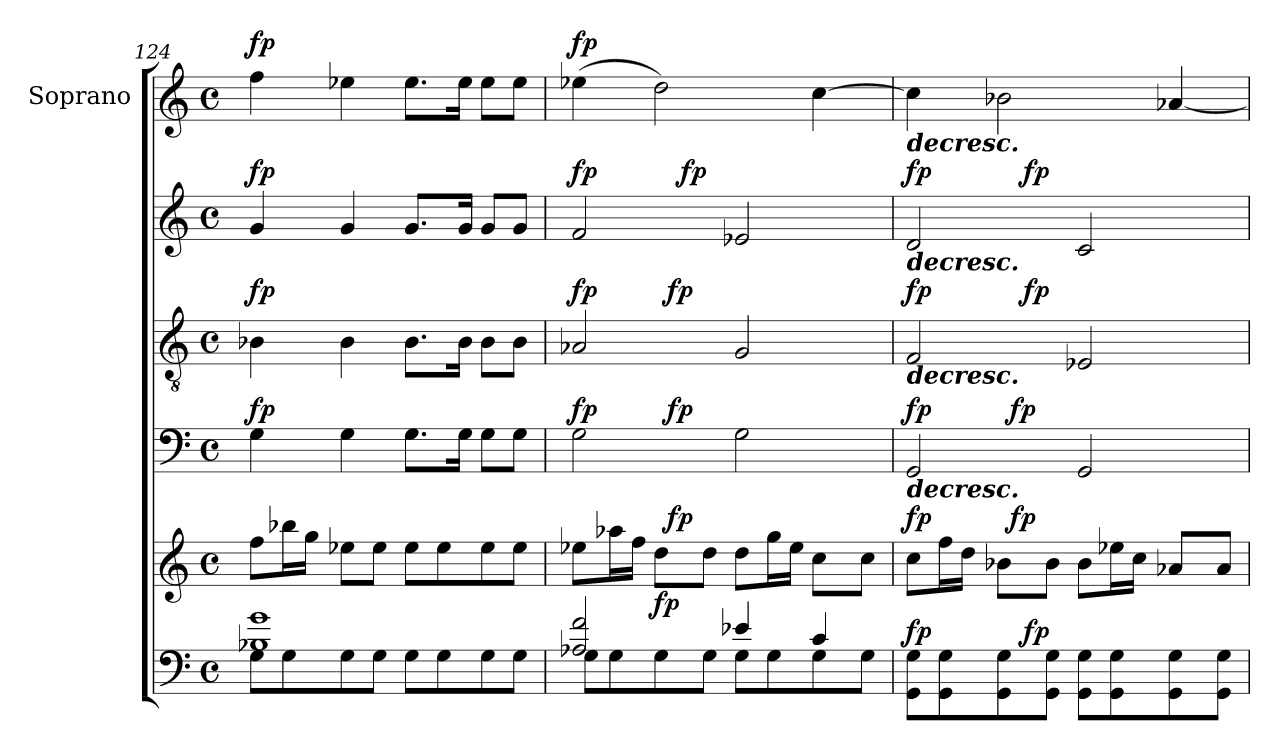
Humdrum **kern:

**kern	**dynam	**kern	**dynam	**kern	**dynam	**kern	**dynam	**kern	**dynam	**kern	**dynam
*part6	*part6	*part5	*part5	*part4	*part4	*part3	*part3	*part2	*part2	*part1	*part1
*staff6	*staff6	*staff5	*staff5	*staff4	*staff4	*staff3	*staff3	*staff2	*staff2	*staff1	*staff1
*	*	*	*	*	*	*	*	*	*	*I"Soprano	*
!!LO:PB:g=z
*clefF4	*	*clefG2	*	*clefF4	*	*clefGv2	*	*clefG2	*	*clefG2	*
*k[]	*	*k[]	*	*k[]	*	*k[]	*	*k[]	*	*k[]	*
*C:	*	*C:	*	*C:	*	*C:	*	*C:	*	*C:	*
*M4/4	*	*M4/4	*	*M4/4	*	*M4/4	*	*M4/4	*	*M4/4	*
*met(c)	*	*met(c)	*	*met(c)	*	*met(c)	*	*met(c)	*	*met(c)	*
=124	=124	=124	=124	=124	=124	=124	=124	=124	=124	=124	=124
*^	*	*	*	*	*	*	*	*	*	*	*
!	!	!	!	!LO:DY:a	!	!	!	!	!	!	!	!
!	!	!	!	!LO:DY:n=1:b	!	!LO:DY:a	!	!LO:DY:a	!	!LO:DY:a	!	!LO:DY:a
1B-X 1g	8G\L	.	8ff\L	fp fp	4G\	fp	4B-X\	fp	4g/	fp	4ff\	fp
.	8G\	.	16bb-X\L	.	.	.	.	.	.	.	.	.
.	.	.	16gg\JJ	.	.	.	.	.	.	.	.	.
.	8G\	.	8ee-X\L	.	4G\	.	4B-\	.	4g/	.	4ee-X\	.
.	8G\J	.	8ee-\J	.	.	.	.	.	.	.	.	.
.	8G\L	.	8ee-\L	.	8.G\L	.	8.B-\L	.	8.g/L	.	8.ee-\L	.
.	8G\	.	8ee-\	.	.	.	.	.	.	.	.	.
.	.	.	.	.	16G\Jk	.	16B-\Jk	.	16g/Jk	.	16ee-\Jk	.
.	8G\	.	8ee-\	.	8G\L	.	8B-\L	.	8g/L	.	8ee-\L	.
.	8G\J	.	8ee-\J	.	8G\J	.	8B-\J	.	8g/J	.	8ee-\J	.
=125	=125	=125	=125	=125	=125	=125	=125	=125	=125	=125	=125	=125
!	!	!	!	!LO:DY:b	!	!	!	!	!	!	!	!
!	!	!	!	!LO:DY:n=1:a	!	!LO:DY:a	!	!LO:DY:a	!	!LO:DY:a	!	!LO:DY:a
*	*	*	*^	*	*^	*	*^	*	*^	*	*	*
2A-X/ 2f/	8G\L	.	8ee-X\L	4ryy	fp fp	2G\	4ryy	fp	2A-X/	4ryy	fp	2f/	4ryy	fp	(>4ee-X\	fp
.	8G\	.	16aa-X\L	.	.	.	.	.	.	.	.	.	.	.	.	.
.	.	.	16ff\JJ	.	.	.	.	.	.	.	.	.	.	.	.	.
!	!	!	!	!	!LO:DY:n=2:b	!	!	!	!	!	!	!	!	!	!	!
.	8G\	.	8dd\L	32ryy	fp	.	32ryy	.	.	32ryy	.	.	16ryy	.	2dd\)	.
!	!	!	!	!	!LO:DY:n=3:a	!	!	!LO:DY:a	!	!	!LO:DY:a	!	!	!	!	!
.	.	.	.	2ryy	fp	.	2ryy	fp	.	2ryy	fp	.	.	.	.	.
!	!	!	!	!	!	!	!	!	!	!	!	!	!	!LO:DY:a	!	!
.	.	.	.	.	.	.	.	.	.	.	.	.	2ryy	fp	.	.
.	8G\J	.	8dd\J	.	.	.	.	.	.	.	.	.	.	.	.	.
4e-X/	8G\L	.	8dd\L	.	.	2G\	.	.	2G/	.	.	2e-X/	.	.	.	.
.	8G\	.	16gg\L	.	.	.	.	.	.	.	.	.	.	.	.	.
.	.	.	16ee-\JJ	.	.	.	.	.	.	.	.	.	.	.	.	.
4c/	8G\	.	8cc\L	.	.	.	.	.	.	.	.	.	.	.	[>4cc\	.
.	.	.	.	8..ryy	.	.	8..ryy	.	.	8..ryy	.	.	.	.	.	.
.	.	.	.	.	.	.	.	.	.	.	.	.	8.ryy	.	.	.
.	8G\J	.	8cc\J	.	.	.	.	.	.	.	.	.	.	.	.	.
=126	=126	=126	=126	=126	=126	=126	=126	=126	=126	=126	=126	=126	=126	=126	=126	=126
!	!	!	!	!	!	!	!	!	!	!	!	!	!	!	!LO:TX:b:Bi:t=decresc.	!
!	!	!	!	!	!	!	!	!	!	!	!	!LO:TX:b:Bi:t=decresc.	!	!	!	!
!	!	!	!	!	!	!	!	!	!LO:TX:b:Bi:t=decresc.	!	!	!	!	!	!	!
!	!	!	!	!	!	!LO:TX:b:Bi:t=decresc.	!	!	!	!	!	!	!	!	!	!
!	!	!LO:DY:a	!	!	!LO:DY:a	!	!	!LO:DY:a	!	!	!LO:DY:a	!	!	!LO:DY:a	!	!
8GG\ 8G\L	4ryy	fp	8cc\L	4ryy	fp	2GG/	4ryy	fp	2F/	4ryy	fp	2d/	4ryy	fp	4cc\]	.
8GG\ 8G\	.	.	16ff\L	.	.	.	.	.	.	.	.	.	.	.	.	.
.	.	.	16dd\JJ	.	.	.	.	.	.	.	.	.	.	.	.	.
8GG\ 8G\	16ryy	.	8b-X\L	32ryy	.	.	32ryy	.	.	16ryy	.	.	16ryy	.	2b-X\	.
!	!	!	!	!	!LO:DY:a	!	!	!LO:DY:a	!	!	!	!	!	!	!	!
.	.	.	.	2ryy	fp	.	2ryy	fp	.	.	.	.	.	.	.	.
!	!	!LO:DY:a	!	!	!	!	!	!	!	!	!LO:DY:a	!	!	!LO:DY:a	!	!
.	2ryy	fp	.	.	.	.	.	.	.	2ryy	fp	.	2ryy	fp	.	.
8GG\ 8G\J	.	.	8b-\J	.	.	.	.	.	.	.	.	.	.	.	.	.
8GG\ 8G\L	.	.	8b-\L	.	.	2GG/	.	.	2E-X/	.	.	2c/	.	.	.	.
8GG\ 8G\	.	.	16ee-X\L	.	.	.	.	.	.	.	.	.	.	.	.	.
.	.	.	16cc\JJ	.	.	.	.	.	.	.	.	.	.	.	.	.
8GG\ 8G\	.	.	8a-X/L	.	.	.	.	.	.	.	.	.	.	.	[<4a-X/	.
.	.	.	.	8..ryy	.	.	8..ryy	.	.	.	.	.	.	.	.	.
.	8.ryy	.	.	.	.	.	.	.	.	8.ryy	.	.	8.ryy	.	.	.
8GG\ 8G\J	.	.	8a-/J	.	.	.	.	.	.	.	.	.	.	.	.	.
*v	*v	*	*	*	*	*v	*v	*	*v	*v	*	*v	*v	*	*	*
*	*	*v	*v	*	*	*	*	*	*	*	*	*
=	=	=	=	=	=	=	=	=	=	=	=
*-	*-	*-	*-	*-	*-	*-	*-	*-	*-	*-	*-
